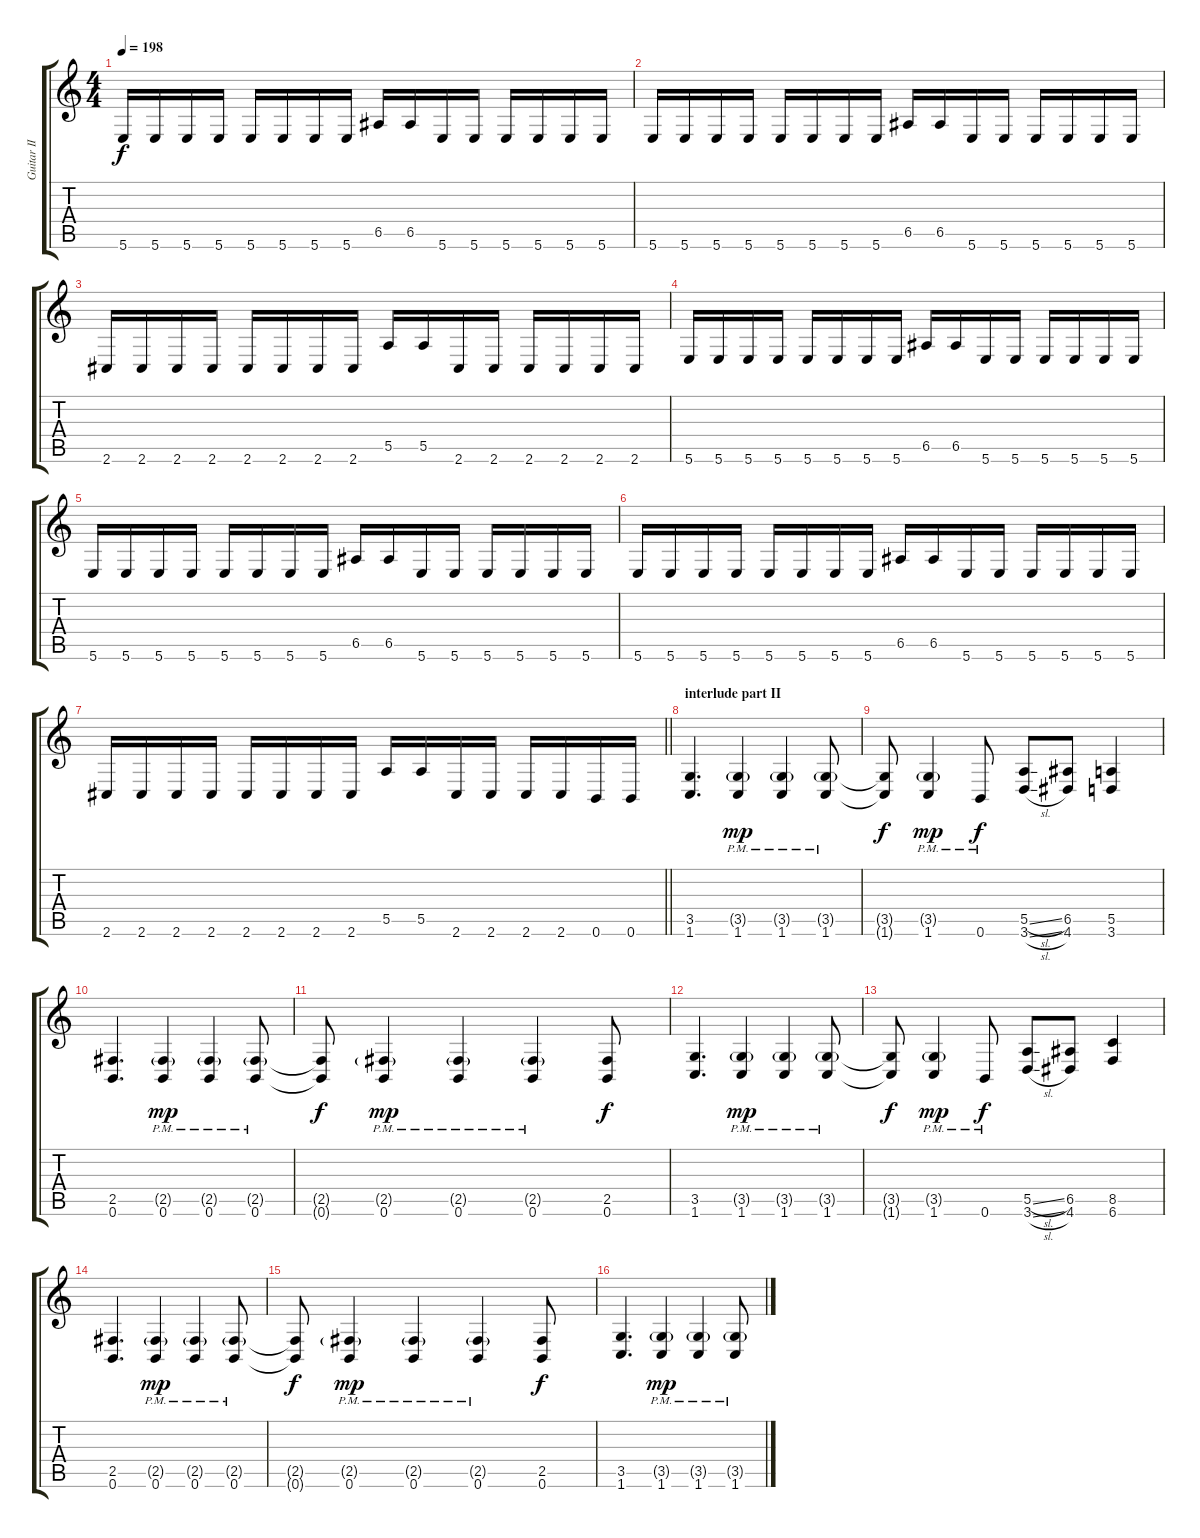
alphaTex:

\track ("Guitar II" "Guitar II") {instrument distortionguitar}
\staff {score tabs}
\tuning (B3 Gb3 D3 A2 E2 B1) {hide}
\ts (4 4)
\tempo 198
\clef g2
\ks c
5.6.16{dy f} 5.6.16 5.6.16 5.6.16 5.6.16 5.6.16 5.6.16 5.6.16 6.5.16 6.5.16 5.6.16 5.6.16 5.6.16 5.6.16 5.6.16 5.6.16 |
5.6.16 5.6.16 5.6.16 5.6.16 5.6.16 5.6.16 5.6.16 5.6.16 6.5.16 6.5.16 5.6.16 5.6.16 5.6.16 5.6.16 5.6.16 5.6.16 |
2.6.16 2.6.16 2.6.16 2.6.16 2.6.16 2.6.16 2.6.16 2.6.16 5.5.16 5.5.16 2.6.16 2.6.16 2.6.16 2.6.16 2.6.16 2.6.16 |
5.6.16 5.6.16 5.6.16 5.6.16 5.6.16 5.6.16 5.6.16 5.6.16 6.5.16 6.5.16 5.6.16 5.6.16 5.6.16 5.6.16 5.6.16 5.6.16 |
5.6.16 5.6.16 5.6.16 5.6.16 5.6.16 5.6.16 5.6.16 5.6.16 6.5.16 6.5.16 5.6.16 5.6.16 5.6.16 5.6.16 5.6.16 5.6.16 |
5.6.16 5.6.16 5.6.16 5.6.16 5.6.16 5.6.16 5.6.16 5.6.16 6.5.16 6.5.16 5.6.16 5.6.16 5.6.16 5.6.16 5.6.16 5.6.16 |
\barLineRight lightlight
2.6.16 2.6.16 2.6.16 2.6.16 2.6.16 2.6.16 2.6.16 2.6.16 5.5.16 5.5.16 2.6.16 2.6.16 2.6.16 2.6.16 0.6.16 0.6.16 |
\section ("" "interlude part II")
(3.5 1.6).4{d} (3.5{g pm} 1.6{pm}).4{dy mp} (3.5{g pm} 1.6{pm}).4 (3.5{g pm} 1.6{pm}).8 |
(3.5{t} 1.6{t}).8{dy f} (3.5{g pm} 1.6{pm}).4{dy mp} 0.6{pm}.8{dy f} (5.5{sl} 3.6{sl}).8 (6.5 4.6).8 (5.5 3.6).4 |
(2.5 0.6).4{d} (2.5{g pm} 0.6{pm}).4{dy mp} (2.5{g pm} 0.6{pm}).4 (2.5{g pm} 0.6{pm}).8 |
(2.5{t} 0.6{t}).8{dy f} (2.5{g pm} 0.6{pm}).4{dy mp} (2.5{g pm} 0.6{pm}).4 (2.5{g pm} 0.6{pm}).4 (2.5 0.6).8{dy f} |
(3.5 1.6).4{d} (3.5{g pm} 1.6{pm}).4{dy mp} (3.5{g pm} 1.6{pm}).4 (3.5{g pm} 1.6{pm}).8 |
(3.5{t} 1.6{t}).8{dy f} (3.5{g pm} 1.6{pm}).4{dy mp} 0.6{pm}.8{dy f} (5.5{sl} 3.6{sl}).8 (6.5 4.6).8 (8.5 6.6).4 |
(2.5 0.6).4{d} (2.5{g pm} 0.6{pm}).4{dy mp} (2.5{g pm} 0.6{pm}).4 (2.5{g pm} 0.6{pm}).8 |
(2.5{t} 0.6{t}).8{dy f} (2.5{g pm} 0.6{pm}).4{dy mp} (2.5{g pm} 0.6{pm}).4 (2.5{g pm} 0.6{pm}).4 (2.5 0.6).8{dy f} |
(3.5 1.6).4{d} (3.5{g pm} 1.6{pm}).4{dy mp} (3.5{g pm} 1.6{pm}).4 (3.5{g pm} 1.6{pm}).8
